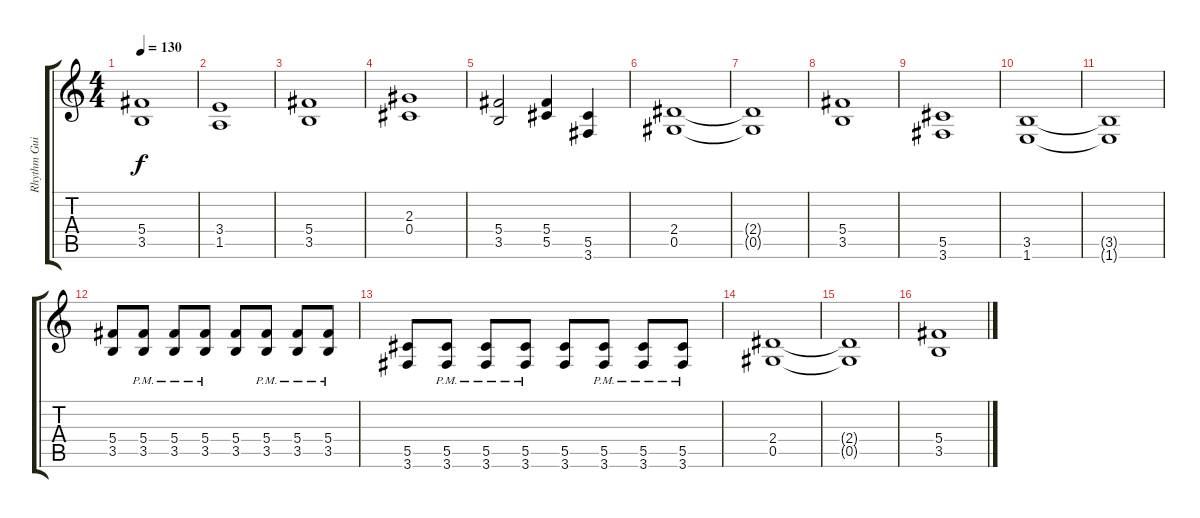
\track ("Rhythm Guitar" "Rhythm Gui") {instrument distortionguitar}
\staff {score tabs}
\tuning (Eb4 Bb3 Gb3 Db3 Ab2 Eb2) {hide}
\ts (4 4)
\tempo 130
\clef g2
\ks c
(5.4 3.5).1{dy f} |
(3.4 1.5).1 |
(5.4 3.5).1 |
(2.3 0.4).1 |
(5.4 3.5).2 (5.4 5.5).4 (5.5 3.6).4 |
(2.4 0.5).1 |
(2.4{t} 0.5{t}).1 |
(5.4 3.5).1 |
(5.5 3.6).1 |
(3.5 1.6).1 |
(3.5{t} 1.6{t}).1 |
(5.4 3.5).8 (5.4{pm} 3.5{pm}).8 (5.4{pm} 3.5{pm}).8 (5.4{pm} 3.5{pm}).8 (5.4 3.5).8 (5.4{pm} 3.5{pm}).8 (5.4{pm} 3.5{pm}).8 (5.4{pm} 3.5{pm}).8 |
(5.5 3.6).8 (5.5{pm} 3.6{pm}).8 (5.5{pm} 3.6{pm}).8 (5.5{pm} 3.6{pm}).8 (5.5 3.6).8 (5.5{pm} 3.6{pm}).8 (5.5{pm} 3.6{pm}).8 (5.5{pm} 3.6{pm}).8 |
(2.4 0.5).1 |
(2.4{t} 0.5{t}).1 |
(5.4 3.5).1
